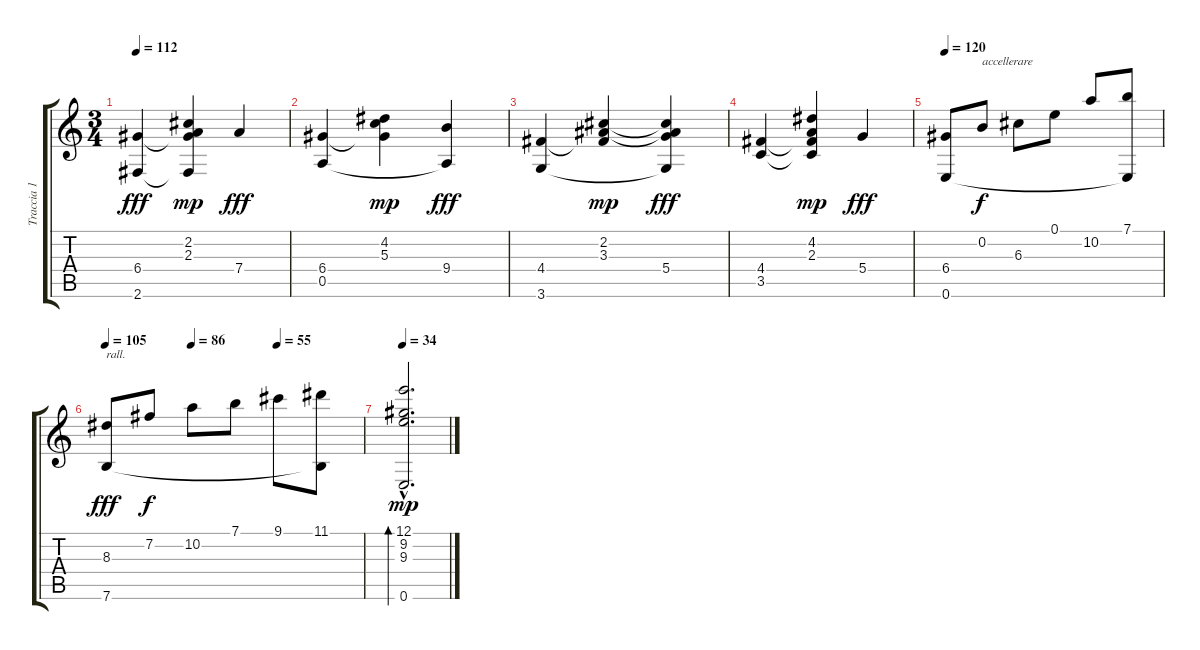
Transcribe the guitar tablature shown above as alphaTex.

\track ("Traccia 1" "Traccia 1") {instrument acousticguitarnylon}
\staff {score tabs}
\tuning (E4 B3 G3 D3 A2 E2) {hide}
\ts (3 4)
\tempo 112
\clef g2
\ks c
(6.4 2.6).4{dy fff} (2.2 2.3 6.4{t} 2.6{t}).4{dy mp} 7.4.4{dy fff} |
(6.4 0.5).4 (4.2 5.3 6.4{t}).4{dy mp} (9.4 0.5{t}).4{dy fff} |
(4.4 3.6).4 (2.2 3.3 4.4{t}).4{dy mp} (2.2{t} 3.3{t} 5.4 3.6{t}).4{dy fff} |
(4.4 3.5).4 (4.2 2.3 4.4{t} 3.5{t}).4{dy mp} 5.4.4{dy fff} |
\tempo 120
(6.4 0.6).8 0.2.8{txt "accellerare" dy f} 6.3.8 0.1.8 10.2.8 (7.1 0.6{t}).8 |
\tempo 105
\tempo (86 0.3333333333333333)
\tempo (55 0.6666666666666666)
(8.3 7.6).8{txt "rall." dy fff} 7.2.8{dy f} 10.2.8 7.1.8 9.1.8 (11.1 7.6{t}).8 |
\tempo 34
(12.1{hac} 9.2{hac} 9.3{hac} 0.6{hac}).2{d bd 240 dy mp}
